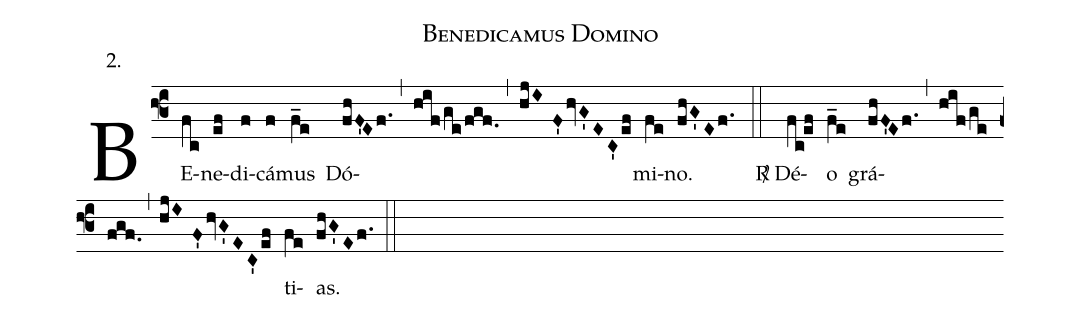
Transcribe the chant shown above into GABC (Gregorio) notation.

name: Benedicamus Domino;
office-part: end;
mode: 2;
annotation: 2.;
def-m1:\ifx\breakbeforeresp\undefined\else;
def-m2:\fi;
%%
% The syntax in this part is called gabc. Please refer to http://home.gna.org/gregorio/gabc/#basis

BE(f3fc)ne(ef)di(f)cá(f)mus(f_e) Dó(fhF'Ef.,hif/ge/fgf.,hjIF'hvG'EC'ef)mi(fe)no.~~~~~~~~~~(fhG'Ef.) (::[em1]Z[em2])
<sp>R/</sp>~Dé(fc!ef)o(f_e) grá(fhF'Ef.,hif/ge/fgf.,hjIF'hvG'EC'ef)ti(fe)as.(fhG'Ef.) (::)
